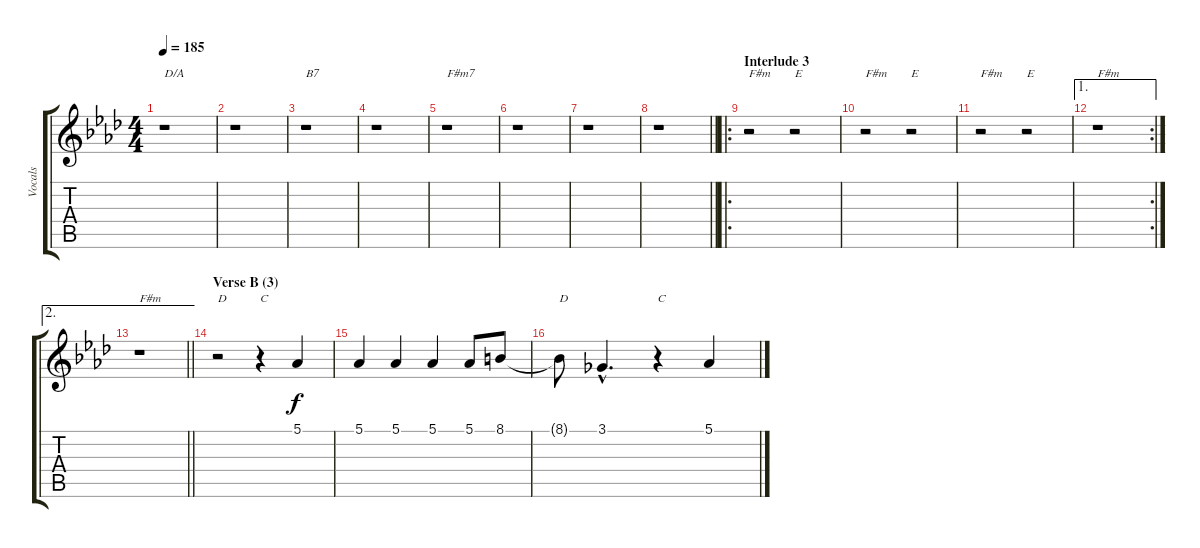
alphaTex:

\track ("Vocals" "Vocals") {instrument sopranosax}
\staff {score tabs}
\tuning (Eb4 Bb3 Gb3 Db3 Ab2 Eb2) {hide}
\ts (4 4)
\tempo 185
\clef g2
\ks fminor
r.1{txt "D/A" dy f} |
r.1 |
r.1{txt "B7"} |
r.1 |
r.1{txt "F#m7"} |
r.1 |
r.1 |
\barLineRight lightlight
r.1 |
\ro
\section ("" "Interlude 3")
r.2{txt "F#m"} r.2{txt "E"} |
r.2{txt "F#m"} r.2{txt "E"} |
r.2{txt "F#m"} r.2{txt "E"} |
\ae 1
\rc 2
r.1{txt "F#m"} |
\ae 2
\barLineRight lightlight
r.1{txt "F#m"} |
\section ("" "Verse B (3)")
r.2{txt "D"} r.4{txt "C"} 5.1.4 |
5.1.4 5.1.4 5.1.4 5.1.8 8.1.8 |
8.1{t}.8{txt "D"} 3.1{hac}.4{d} r.4{txt "C"} 5.1.4
